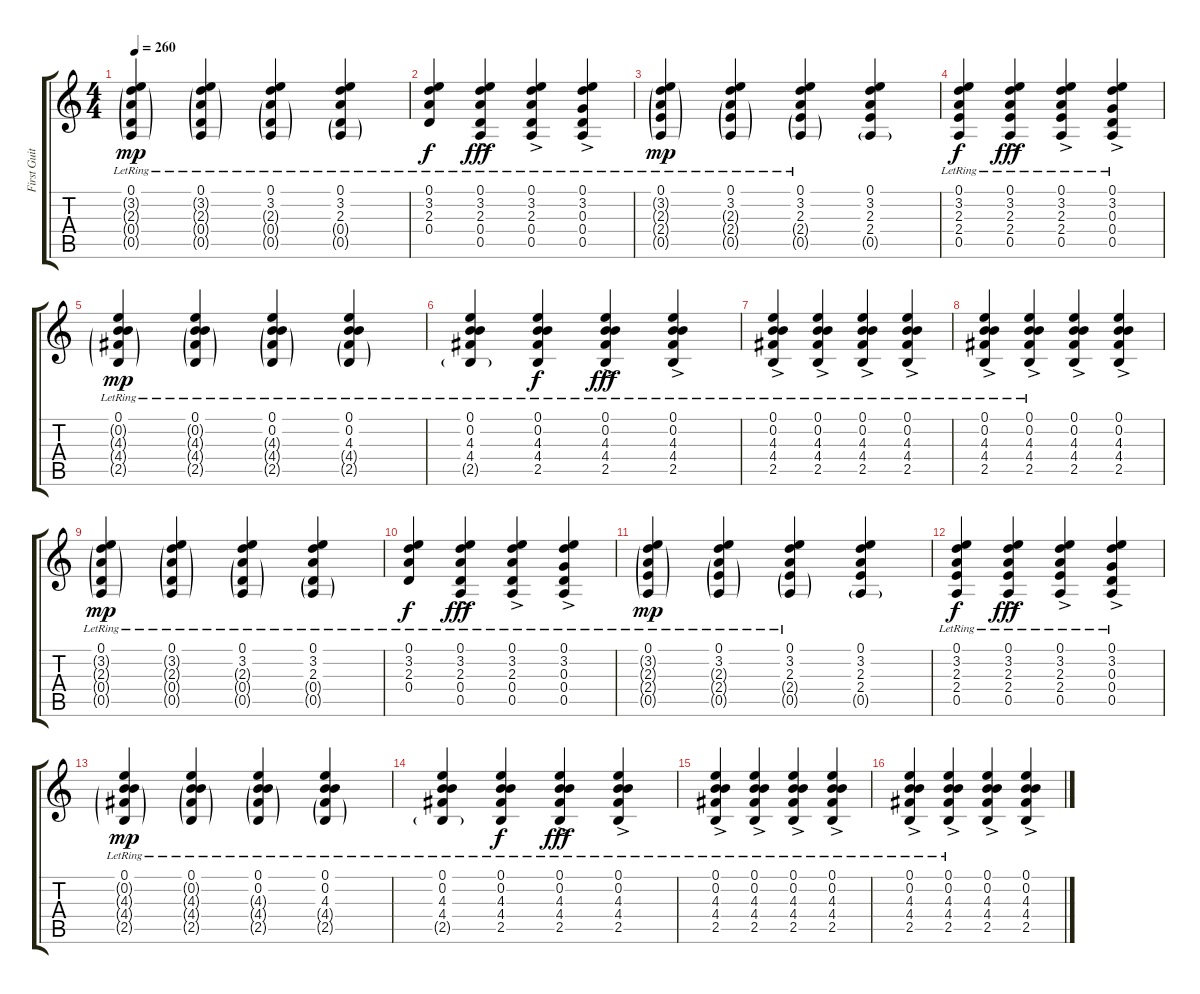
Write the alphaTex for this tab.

\track ("First Guitar - Berry" "First Guit") {instrument electricguitarclean}
\staff {score tabs}
\tuning (E4 B3 G3 D3 A2 E2) {hide}
\ts (4 4)
\tempo 260
\clef g2
\ks c
(0.1{lr} 3.2{g lr} 2.3{g lr} 0.4{g} 0.5{g lr}).4{dy mp} (0.1{lr} 3.2{g lr} 2.3{g lr} 0.4{g lr} 0.5{g lr}).4 (0.1{lr} 3.2{lr} 2.3{g lr} 0.4{g lr} 0.5{g}).4 (0.1{lr} 3.2{lr} 2.3{lr} 0.4{g lr} 0.5{g}).4 |
(0.1{lr} 3.2{lr} 2.3{lr} 0.4{lr}).4{dy f} (0.1{lr} 3.2{lr} 2.3{lr} 0.4{ac lr} 0.5).4{dy fff} (0.1{lr} 3.2{lr} 2.3{ac lr} 0.4{ac lr} 0.5{ac}).4 (0.1 3.2{ac lr} 0.3{ac lr} 0.4{ac lr} 0.5{ac}).4 |
(0.1{lr} 3.2{g lr} 2.3{g lr} 2.4{g lr} 0.5{g lr}).4{dy mp} (0.1{lr} 3.2{lr} 2.3{g lr} 2.4{g lr} 0.5{g lr}).4 (0.1{lr} 3.2{lr} 2.3{lr} 2.4{g lr} 0.5{g lr}).4 (0.1 3.2 2.3 2.4 0.5{g}).4 |
(0.1{lr} 3.2{lr} 2.3{lr} 2.4{lr} 0.5{lr}).4{dy f} (0.1{lr} 3.2{lr} 2.3{lr} 2.4{lr} 0.5{ac lr}).4{dy fff} (0.1{lr} 3.2{lr} 2.3{ac lr} 2.4{ac lr} 0.5{ac lr}).4 (0.1{lr} 3.2{ac lr} 0.3{ac} 0.4{ac} 0.5{ac lr}).4 |
(0.1{lr} 0.2{g lr} 4.3{g lr} 4.4{g lr} 2.5{g lr}).4{dy mp} (0.1{lr} 0.2{g lr} 4.3{g lr} 4.4{g lr} 2.5{g lr}).4 (0.1{lr} 0.2{lr} 4.3{g lr} 4.4{g lr} 2.5{g lr}).4 (0.1{lr} 0.2{lr} 4.3{lr} 4.4{g lr} 2.5{g lr}).4 |
(0.1{lr} 0.2{lr} 4.3{lr} 4.4{lr} 2.5{g lr}).4 (0.1{lr} 0.2{lr} 4.3{lr} 4.4{lr} 2.5{lr}).4{dy f} (0.1{lr} 0.2{lr} 4.3{lr} 4.4{lr} 2.5{ac lr}).4{dy fff} (0.1{lr} 0.2{lr} 4.3{lr} 4.4{ac lr} 2.5{ac lr}).4 |
(0.1{lr} 0.2{lr} 4.3{ac lr} 4.4{ac lr} 2.5{ac lr}).4 (0.1{lr} 0.2{ac lr} 4.3{ac lr} 4.4{ac lr} 2.5{ac lr}).4 (0.1{ac lr} 0.2{ac lr} 4.3{ac lr} 4.4{ac lr} 2.5{ac lr}).4 (0.1{ac lr} 0.2{ac lr} 4.3{ac lr} 4.4{ac lr} 2.5{ac lr}).4 |
(0.1{ac lr} 0.2{ac lr} 4.3{ac lr} 4.4{ac lr} 2.5{ac lr}).4 (0.1{ac lr} 0.2{ac} 4.3{ac} 4.4{ac} 2.5{ac}).4 (0.1{ac} 0.2{ac} 4.3{ac} 4.4{ac} 2.5{ac}).4 (0.1{ac} 0.2{ac} 4.3{ac} 4.4{ac} 2.5{ac}).4 |
(0.1{lr} 3.2{g lr} 2.3{g lr} 0.4{g} 0.5{g lr}).4{dy mp} (0.1{lr} 3.2{g lr} 2.3{g lr} 0.4{g lr} 0.5{g lr}).4 (0.1{lr} 3.2{lr} 2.3{g lr} 0.4{g lr} 0.5{g}).4 (0.1{lr} 3.2{lr} 2.3{lr} 0.4{g lr} 0.5{g}).4 |
(0.1{lr} 3.2{lr} 2.3{lr} 0.4{lr}).4{dy f} (0.1{lr} 3.2{lr} 2.3{lr} 0.4{ac lr} 0.5).4{dy fff} (0.1{lr} 3.2{lr} 2.3{ac lr} 0.4{ac lr} 0.5{ac}).4 (0.1 3.2{ac lr} 0.3{ac lr} 0.4{ac lr} 0.5{ac}).4 |
(0.1{lr} 3.2{g lr} 2.3{g lr} 2.4{g lr} 0.5{g lr}).4{dy mp} (0.1{lr} 3.2{lr} 2.3{g lr} 2.4{g lr} 0.5{g lr}).4 (0.1{lr} 3.2{lr} 2.3{lr} 2.4{g lr} 0.5{g lr}).4 (0.1 3.2 2.3 2.4 0.5{g}).4 |
(0.1{lr} 3.2{lr} 2.3{lr} 2.4{lr} 0.5{lr}).4{dy f} (0.1{lr} 3.2{lr} 2.3{lr} 2.4{lr} 0.5{ac lr}).4{dy fff} (0.1{lr} 3.2{lr} 2.3{ac lr} 2.4{ac lr} 0.5{ac lr}).4 (0.1{lr} 3.2{ac lr} 0.3{ac} 0.4{ac} 0.5{ac lr}).4 |
(0.1{lr} 0.2{g lr} 4.3{g lr} 4.4{g lr} 2.5{g lr}).4{dy mp} (0.1{lr} 0.2{g lr} 4.3{g lr} 4.4{g lr} 2.5{g lr}).4 (0.1{lr} 0.2{lr} 4.3{g lr} 4.4{g lr} 2.5{g lr}).4 (0.1{lr} 0.2{lr} 4.3{lr} 4.4{g lr} 2.5{g lr}).4 |
(0.1{lr} 0.2{lr} 4.3{lr} 4.4{lr} 2.5{g lr}).4 (0.1{lr} 0.2{lr} 4.3{lr} 4.4{lr} 2.5{lr}).4{dy f} (0.1{lr} 0.2{lr} 4.3{lr} 4.4{lr} 2.5{ac lr}).4{dy fff} (0.1{lr} 0.2{lr} 4.3{lr} 4.4{ac lr} 2.5{ac lr}).4 |
(0.1{lr} 0.2{lr} 4.3{ac lr} 4.4{ac lr} 2.5{ac lr}).4 (0.1{lr} 0.2{ac lr} 4.3{ac lr} 4.4{ac lr} 2.5{ac lr}).4 (0.1{ac lr} 0.2{ac lr} 4.3{ac lr} 4.4{ac lr} 2.5{ac lr}).4 (0.1{ac lr} 0.2{ac lr} 4.3{ac lr} 4.4{ac lr} 2.5{ac lr}).4 |
(0.1{ac lr} 0.2{ac lr} 4.3{ac lr} 4.4{ac lr} 2.5{ac lr}).4 (0.1{ac lr} 0.2{ac} 4.3{ac} 4.4{ac} 2.5{ac}).4 (0.1{ac} 0.2{ac} 4.3{ac} 4.4{ac} 2.5{ac}).4 (0.1{ac} 0.2{ac} 4.3{ac} 4.4{ac} 2.5{ac}).4
